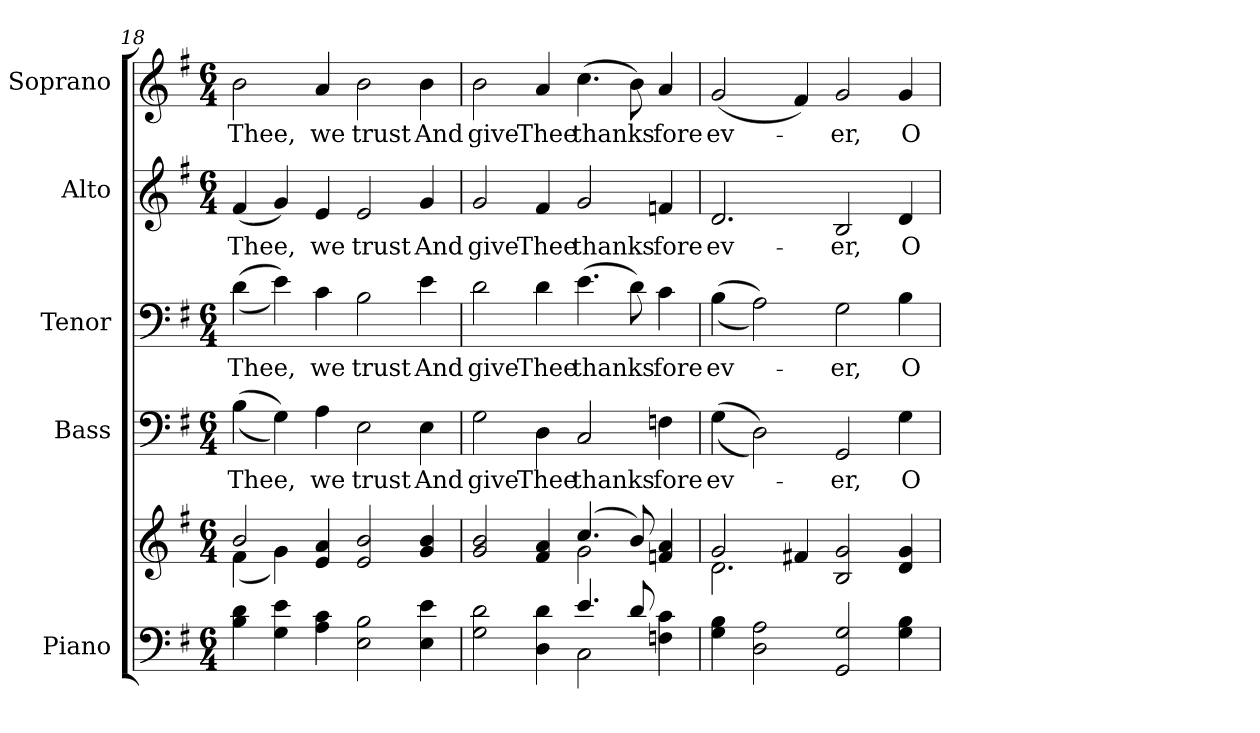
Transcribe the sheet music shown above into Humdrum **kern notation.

**kern	**kern	**kern	**text	**kern	**text	**kern	**text	**kern	**text
*part5	*part5	*part4	*part4	*part3	*part3	*part2	*part2	*part1	*part1
*staff6	*staff5	*staff4	*staff4	*staff3	*staff3	*staff2	*staff2	*staff1	*staff1
*I"Piano	*	*I"Bass	*	*I"Tenor	*	*I"Alto	*	*I"Soprano	*
*I'Pno.	*	*I'B.	*	*I'T.	*	*I'A.	*	*I'S.	*
!!LO:PB:g=z
*clefF4	*clefG2	*clefF4	*	*clefF4	*	*clefG2	*	*clefG2	*
*k[f#]	*k[f#]	*k[f#]	*	*k[f#]	*	*k[f#]	*	*k[f#]	*
*G:	*G:	*G:	*	*G:	*	*G:	*	*G:	*
*M6/4	*M6/4	*M6/4	*	*M6/4	*	*M6/4	*	*M6/4	*
=18	=18	=18	=18	=18	=18	=18	=18	=18	=18
*	*^	*	*	*	*	*	*	*	*
!	!	!	!	!LO:LY:b:color=#000000	!	!	!	!	!	!
!	!	!	!	!	!	!LO:LY:b:color=#000000	!	!	!	!
!	!	!	!	!	!	!	!	!LO:LY:b:color=#000000	!	!
!	!	!	!	!	!	!	!	!	!	!LO:LY:b:color=#000000
4Bi\ 4di	2bi/	(4f#i\	((4Bi\	Thee,	((4di\	Thee,	(4f#i/	Thee,	2bi\	Thee,
4Gi\ 4ei	.	4gi\)	4Gi\))	.	4ei\))	.	4gi/)	.	.	.
!	!	!	!	!LO:LY:b:color=#000000	!	!	!	!	!	!
!	!	!	!	!	!	!LO:LY:b:color=#000000	!	!	!	!
!	!	!	!	!	!	!	!	!LO:LY:b:color=#000000	!	!
!	!	!	!	!	!	!	!	!	!	!LO:LY:b:color=#000000
4Ai\ 4ci	4ei/ 4ai	4ryy	4Ai\	we	4ci\	we	4ei/	we	4ai/	we
!	!	!	!	!LO:LY:b:color=#000000	!	!	!	!	!	!
!	!	!	!	!	!	!LO:LY:b:color=#000000	!	!	!	!
!	!	!	!	!	!	!	!	!LO:LY:b:color=#000000	!	!
!	!	!	!	!	!	!	!	!	!	!LO:LY:b:color=#000000
2Ei\ 2Bi	2ei/ 2bi	2.ryy	2Ei\	trust	2Bi\	trust	2ei/	trust	2bi\	trust
!	!	!	!	!LO:LY:b:color=#000000	!	!	!	!	!	!
!	!	!	!	!	!	!LO:LY:b:color=#000000	!	!	!	!
!	!	!	!	!	!	!	!	!LO:LY:b:color=#000000	!	!
!	!	!	!	!	!	!	!	!	!	!LO:LY:b:color=#000000
4Ei\ 4ei	4gi/ 4bi	.	4Ei\	And	4ei\	And	4gi/	And	4bi\	And
=19	=19	=19	=19	=19	=19	=19	=19	=19	=19	=19
*^	*	*	*	*	*	*	*	*	*	*
!	!	!	!	!	!LO:LY:b:color=#000000	!	!	!	!	!	!
!	!	!	!	!	!	!	!LO:LY:b:color=#000000	!	!	!	!
!	!	!	!	!	!	!	!	!	!LO:LY:b:color=#000000	!	!
!	!	!	!	!	!	!	!	!	!	!	!LO:LY:b:color=#000000
2Gi\ 2di	2.ryy	2gi/ 2bi	2.ryy	2Gi\	give	2di\	give	2gi/	give	2bi\	give
!	!	!	!	!	!LO:LY:b:color=#000000	!	!	!	!	!	!
!	!	!	!	!	!	!	!LO:LY:b:color=#000000	!	!	!	!
!	!	!	!	!	!	!	!	!	!LO:LY:b:color=#000000	!	!
!	!	!	!	!	!	!	!	!	!	!	!LO:LY:b:color=#000000
4Di\ 4di	.	4f#i/ 4ai	.	4Di\	Thee	4di\	Thee	4f#i/	Thee	4ai/	Thee
!	!	!	!	!	!LO:LY:b:color=#000000	!	!	!	!	!	!
!	!	!	!	!	!	!	!LO:LY:b:color=#000000	!	!	!	!
!	!	!	!	!	!	!	!	!	!LO:LY:b:color=#000000	!	!
!	!	!	!	!	!	!	!	!	!	!	!LO:LY:b:color=#000000
4.ei/	2Ci\	(4.cci/	2gi\	2Ci/	thanks	(4.ei\	thanks	2gi/	thanks	(4.cci\	thanks
8di/	.	8bi/)	.	.	.	8di\)	.	.	.	8bi\)	.
!	!	!	!	!	!LO:LY:b:color=#000000	!	!	!	!	!	!
!	!	!	!	!	!	!	!LO:LY:b:color=#000000	!	!	!	!
!	!	!	!	!	!	!	!	!	!LO:LY:b:color=#000000	!	!
!	!	!	!	!	!	!	!	!	!	!	!LO:LY:b:color=#000000
4Fni\ 4ci	4ryy	4fni/ 4ai	4ryy	4Fni\	fore	4ci\	fore	4fni/	fore	4ai/	fore
*v	*v	*	*	*	*	*	*	*	*	*	*
!!LO:PB:g=z
=20	=20	=20	=20	=20	=20	=20	=20	=20	=20	=20
*^	*	*	*	*	*	*	*	*	*	*
!	!	!	!	!	!LO:LY:b:color=#000000	!	!	!	!	!	!
*v	*v	*	*	*	*	*	*	*	*	*	*
*^	*	*	*	*	*	*	*	*	*	*
!	!	!	!	!	!	!	!LO:LY:b:color=#000000	!	!	!	!
*v	*v	*	*	*	*	*	*	*	*	*	*
*^	*	*	*	*	*	*	*	*	*	*
!	!	!	!	!	!	!	!	!	!LO:LY:b:color=#000000	!	!
*v	*v	*	*	*	*	*	*	*	*	*	*
*^	*	*	*	*	*	*	*	*	*	*
!	!	!	!	!	!	!	!	!	!	!	!LO:LY:b:color=#000000
*v	*v	*	*	*	*	*	*	*	*	*	*
4Gi\ 4Bi	2gi/	2.di\	((4Gi\	ev-	((4Bi\	ev-	2.di/	ev-	(2gi/	ev-
2Di\ 2Ai	.	.	2Di\))	.	2Ai\))	.	.	.	.	.
.	4f#Xi/	.	.	.	.	.	.	.	4f#i/)	.
!	!	!	!	!LO:LY:b:color=#000000	!	!	!	!	!	!
!	!	!	!	!	!	!LO:LY:b:color=#000000	!	!	!	!
!	!	!	!	!	!	!	!	!LO:LY:b:color=#000000	!	!
!	!	!	!	!	!	!	!	!	!	!LO:LY:b:color=#000000
2GGi/ 2Gi	2Bi/ 2gi	2.ryy	2GGi/	-er,	2Gi\	-er,	2Bi/	-er,	2gi/	-er,
!	!	!	!	!LO:LY:b:color=#000000	!	!	!	!	!	!
!	!	!	!	!	!	!LO:LY:b:color=#000000	!	!	!	!
!	!	!	!	!	!	!	!	!LO:LY:b:color=#000000	!	!
!	!	!	!	!	!	!	!	!	!	!LO:LY:b:color=#000000
4Gi\ 4Bi	4di/ 4gi	.	4Gi\	O	4Bi\	O	4di/	O	4gi/	O
*	*v	*v	*	*	*	*	*	*	*	*
=	=	=	=	=	=	=	=	=	=
*-	*-	*-	*-	*-	*-	*-	*-	*-	*-
